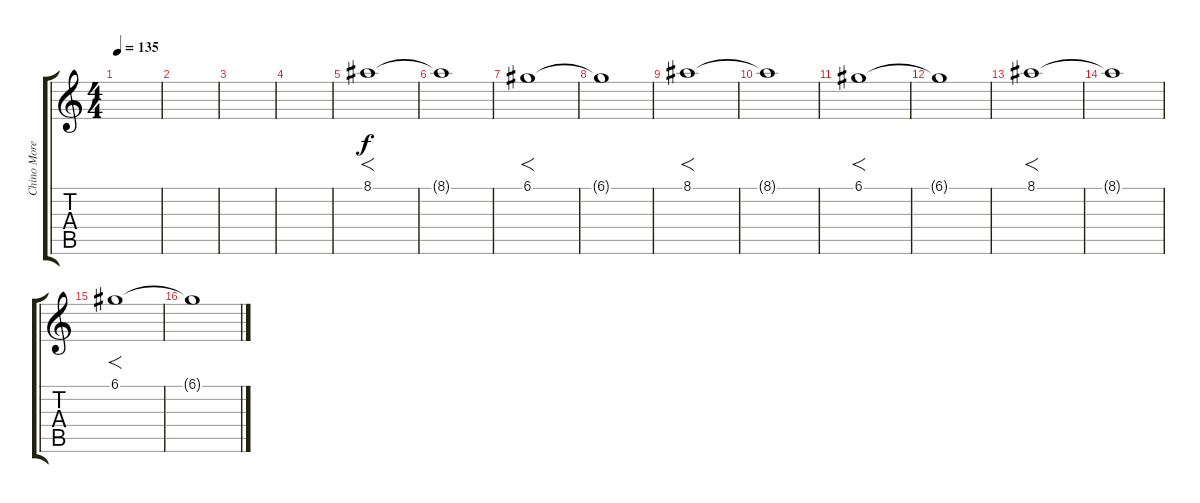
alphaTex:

\track ("Chino Moreno" "Chino More") {instrument distortionguitar}
\staff {score tabs}
\tuning (D4 A3 F3 C3 G2 C2) {hide}
\ts (4 4)
\tempo 135
\clef g2
\ks c
|
|
|
|
8.1.1{f} |
8.1{t}.1 |
6.1.1{f} |
6.1{t}.1 |
8.1.1{f} |
8.1{t}.1 |
6.1.1{f} |
6.1{t}.1 |
8.1.1{f} |
8.1{t}.1 |
6.1.1{f} |
6.1{t}.1
